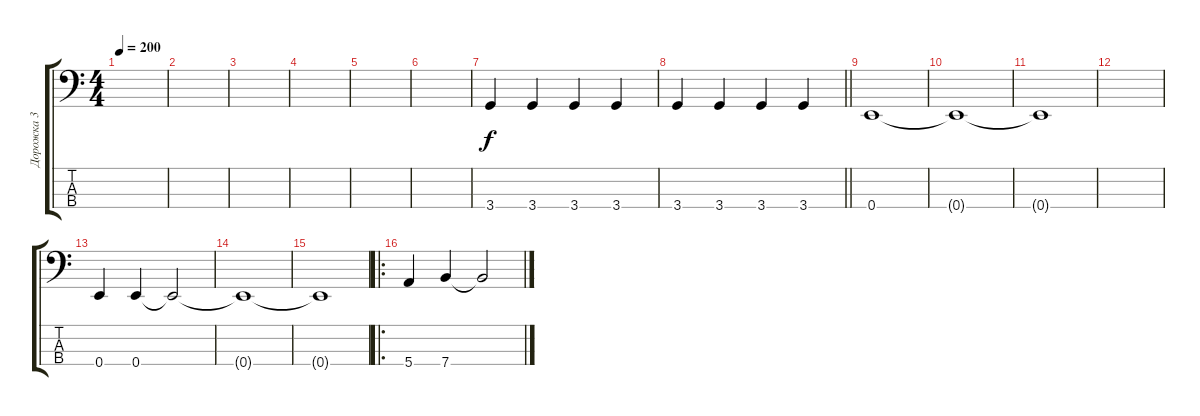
\track ("Дорожка 3" "Дорожка 3") {instrument electricbasspick}
\staff {score tabs}
\tuning (G2 D2 A1 E1) {hide}
\ts (4 4)
\tempo 200
\clef f4
\ks c
|
|
|
|
|
|
3.4.4 3.4.4 3.4.4 3.4.4 |
\barLineRight lightlight
3.4.4 3.4.4 3.4.4 3.4.4 |
0.4.1 |
0.4{t}.1 |
0.4{t}.1 |
|
0.4.4 0.4.4 0.4{t}.2 |
0.4{t}.1 |
0.4{t}.1 |
\ro
5.4.4 7.4.4 7.4{t}.2
